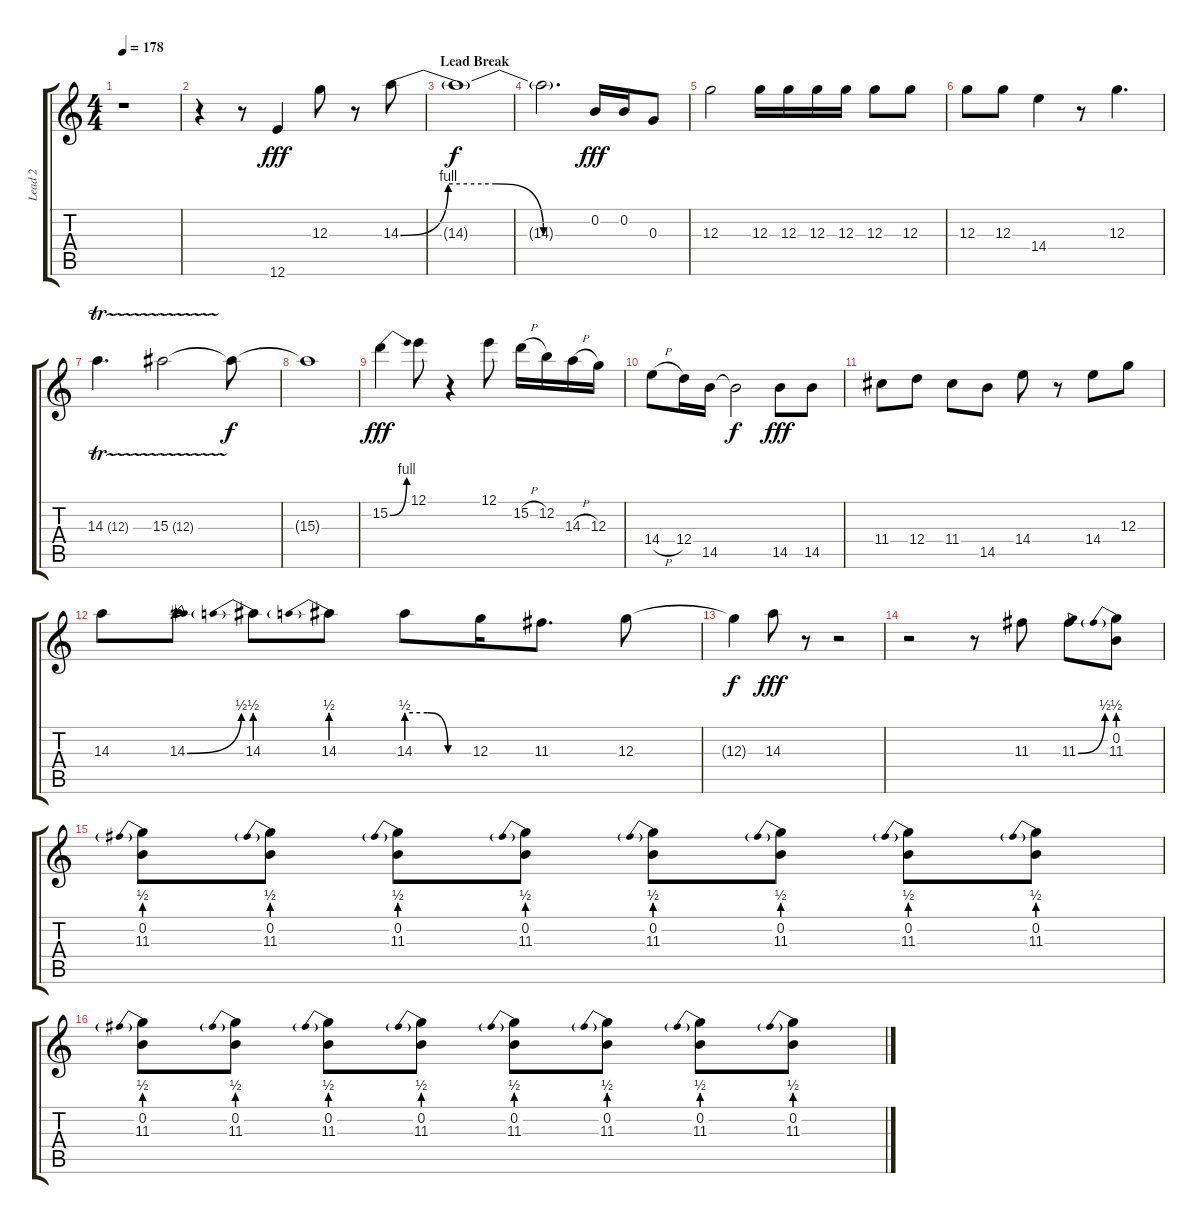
\track ("Lead 2" "Lead 2") {instrument distortionguitar}
\staff {score tabs}
\tuning (E4 B3 G3 D3 A2 E2) {hide}
\ts (4 4)
\tempo 178
\clef g2
\ks c
r.1{dy f} |
r.4 r.8 12.6.4{dy fff} 12.3.8 r.8 14.3{be (custom 0 0 15 4 30 4 45 0 60 0)}.8 |
\section ("" "Lead Break")
14.3{t}.1{dy f} |
14.3{t}.2{d} 0.2.16{dy fff} 0.2.16 0.3.8 |
12.3.2 12.3.16 12.3.16 12.3.16 12.3.16 12.3.8 12.3.8 |
12.3.8 12.3.8 14.4.4 r.8 12.3.4{d} |
14.3{tr (12 32)}.4{d} 15.3{tr (12 32)}.2 15.3{t}.8{dy f} |
15.3{t}.1 |
15.2{be (bend 0 0 60 4)}.4{dy fff} 12.1.8 r.4 12.1.8 15.2{h}.16 12.2.16 14.3{h}.16 12.3.16 |
14.4{h}.8 12.4.16 14.5.16 14.5{t}.2{dy f} 14.5.8{dy fff} 14.5.8 |
11.4.8 12.4.8 11.4.8 14.5.8 14.4.8 r.8 14.4.8 12.3.8 |
14.3.8 14.3{be (bend 0 0 60 2)}.8 14.3{be (prebend 0 2 60 2)}.8 14.3{be (prebend 0 2 60 2)}.8 14.3{be (custom 0 2 20 2 40 0 60 0)}.8 12.3.16 11.3.8{d} 12.3.8 |
12.3{t}.4{dy f} 14.3.8{dy fff} r.8 r.2 |
r.2 r.8 11.3.8 11.3{be (bend 0 0 60 2)}.8 (0.2 11.3{be (prebend 0 2 60 2)}).8 |
(0.2 11.3{be (prebend 0 2 60 2)}).8 (0.2 11.3{be (prebend 0 2 60 2)}).8 (0.2 11.3{be (prebend 0 2 60 2)}).8 (0.2 11.3{be (prebend 0 2 60 2)}).8 (0.2 11.3{be (prebend 0 2 60 2)}).8 (0.2 11.3{be (prebend 0 2 60 2)}).8 (0.2 11.3{be (prebend 0 2 60 2)}).8 (0.2 11.3{be (prebend 0 2 60 2)}).8 |
(0.2 11.3{be (prebend 0 2 60 2)}).8 (0.2 11.3{be (prebend 0 2 60 2)}).8 (0.2 11.3{be (prebend 0 2 60 2)}).8 (0.2 11.3{be (prebend 0 2 60 2)}).8 (0.2 11.3{be (prebend 0 2 60 2)}).8 (0.2 11.3{be (prebend 0 2 60 2)}).8 (0.2 11.3{be (prebend 0 2 60 2)}).8 (0.2 11.3{be (prebend 0 2 60 2)}).8
